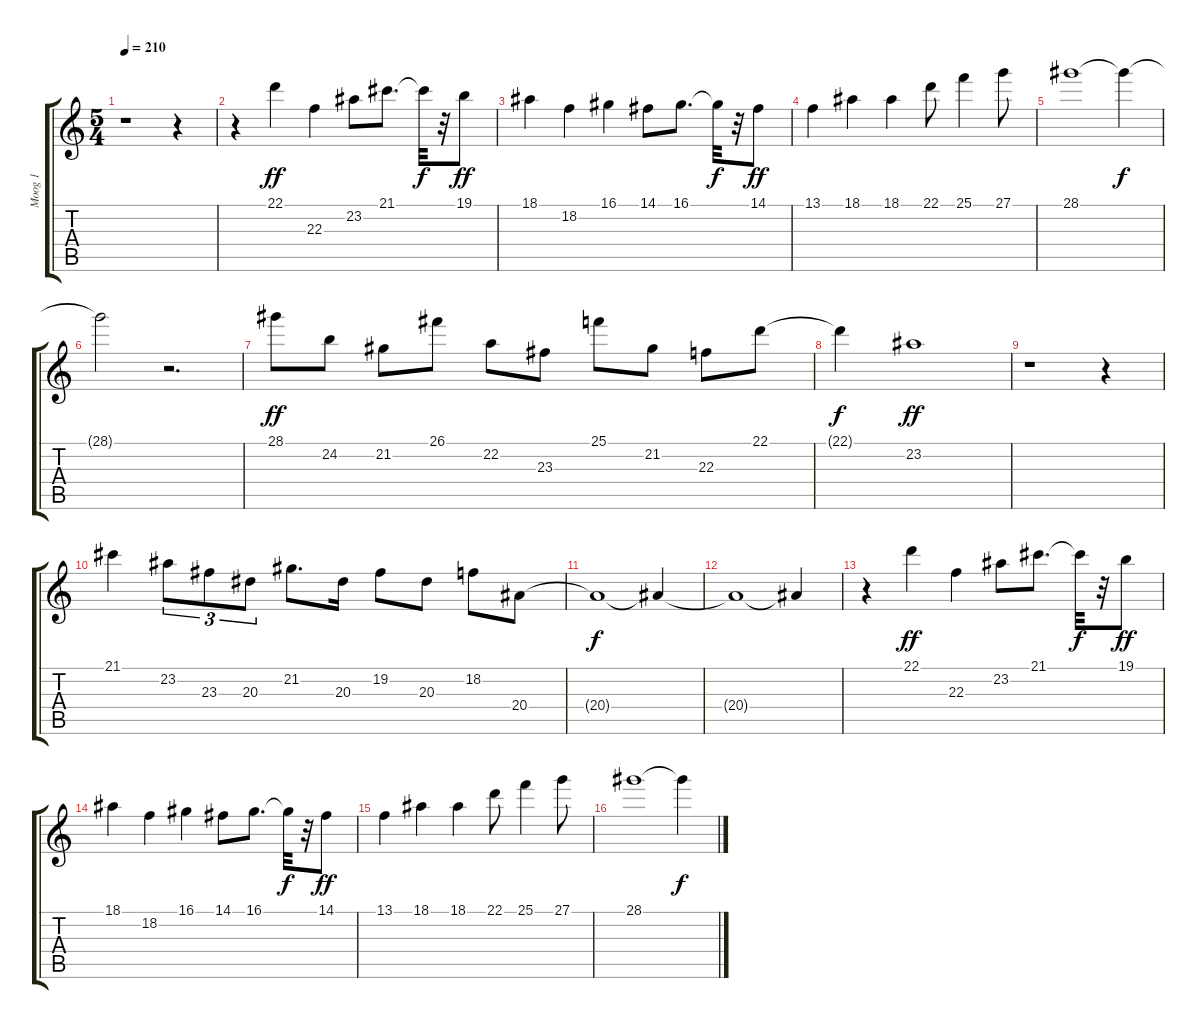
\track ("Moog 1" "Moog 1") {instrument lead2sawtooth}
\staff {score tabs}
\tuning (E4 B3 G3 D3 A2 E2) {hide}
\ts (5 4)
\tempo 210
\clef g2
\ks c
r.1{dy ff} r.4 |
r.4 22.1.4 22.3.4 23.2.8 21.1.8{d} 21.1{t}.32{dy f} r.32 19.1.8{dy ff} |
18.1.4 18.2.4 16.1.4 14.1.8 16.1.8{d} 16.1{t}.32{dy f} r.32 14.1.8{dy ff} |
13.1.4 18.1.4 18.1.4 22.1.8 25.1.4 27.1.8 |
28.1.1 28.1{t}.4{dy f} |
28.1{t}.2 r.2{d} |
28.1.8{dy ff} 24.2.8 21.2.8 26.1.8 22.2.8 23.3.8 25.1.8 21.2.8 22.3.8 22.1.8 |
22.1{t}.4{dy f} 23.2.1{dy ff} |
r.1 r.4 |
21.1.4 23.2.8{tu (3 2)} 23.3.8{tu (3 2)} 20.3.8{tu (3 2)} 21.2.8{d} 20.3.16 19.2.8 20.3.8 18.2.8 20.4.8 |
20.4{t}.1{dy f} 20.4{t}.4 |
20.4{t}.1 20.4{t}.4 |
r.4 22.1.4{dy ff} 22.3.4 23.2.8 21.1.8{d} 21.1{t}.32{dy f} r.32 19.1.8{dy ff} |
18.1.4 18.2.4 16.1.4 14.1.8 16.1.8{d} 16.1{t}.32{dy f} r.32 14.1.8{dy ff} |
13.1.4 18.1.4 18.1.4 22.1.8 25.1.4 27.1.8 |
28.1.1 28.1{t}.4{dy f}
